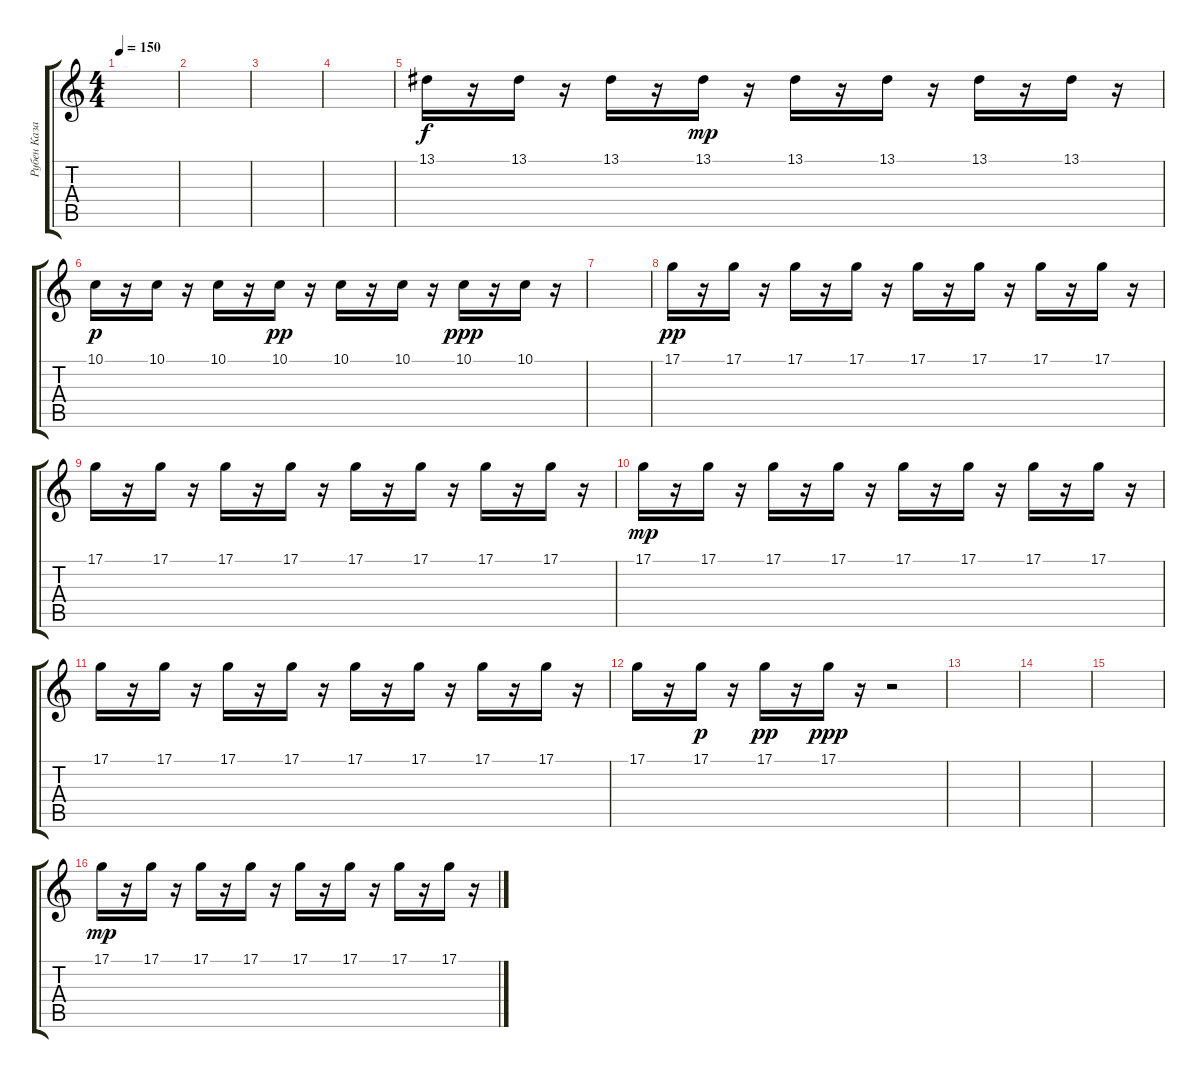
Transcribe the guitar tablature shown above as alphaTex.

\track ("Рубен Казарьян" "Рубен Каза") {instrument fx1rain}
\staff {score tabs}
\tuning (D4 A3 F3 C3 G2 D2) {hide}
\ts (4 4)
\tempo 150
\clef g2
\ks c
|
|
|
|
13.1.16 r.16 13.1.16 r.16 13.1.16 r.16 13.1.16{dy mp} r.16 13.1.16 r.16 13.1.16 r.16 13.1.16 r.16 13.1.16 r.16 |
10.1.16{dy p} r.16 10.1.16 r.16 10.1.16 r.16 10.1.16{dy pp} r.16 10.1.16 r.16 10.1.16 r.16 10.1.16{dy ppp} r.16 10.1.16 r.16 |
|
17.1.16{dy pp} r.16 17.1.16 r.16 17.1.16 r.16 17.1.16 r.16 17.1.16 r.16 17.1.16 r.16 17.1.16 r.16 17.1.16 r.16 |
17.1.16 r.16 17.1.16 r.16 17.1.16 r.16 17.1.16 r.16 17.1.16 r.16 17.1.16 r.16 17.1.16 r.16 17.1.16 r.16 |
17.1.16{dy mp} r.16 17.1.16 r.16 17.1.16 r.16 17.1.16 r.16 17.1.16 r.16 17.1.16 r.16 17.1.16 r.16 17.1.16 r.16 |
17.1.16 r.16 17.1.16 r.16 17.1.16 r.16 17.1.16 r.16 17.1.16 r.16 17.1.16 r.16 17.1.16 r.16 17.1.16 r.16 |
17.1.16 r.16 17.1.16{dy p} r.16 17.1.16{dy pp} r.16 17.1.16{dy ppp} r.16 r.2 |
|
|
|
17.1.16{dy mp} r.16 17.1.16 r.16 17.1.16 r.16 17.1.16 r.16 17.1.16 r.16 17.1.16 r.16 17.1.16 r.16 17.1.16 r.16
